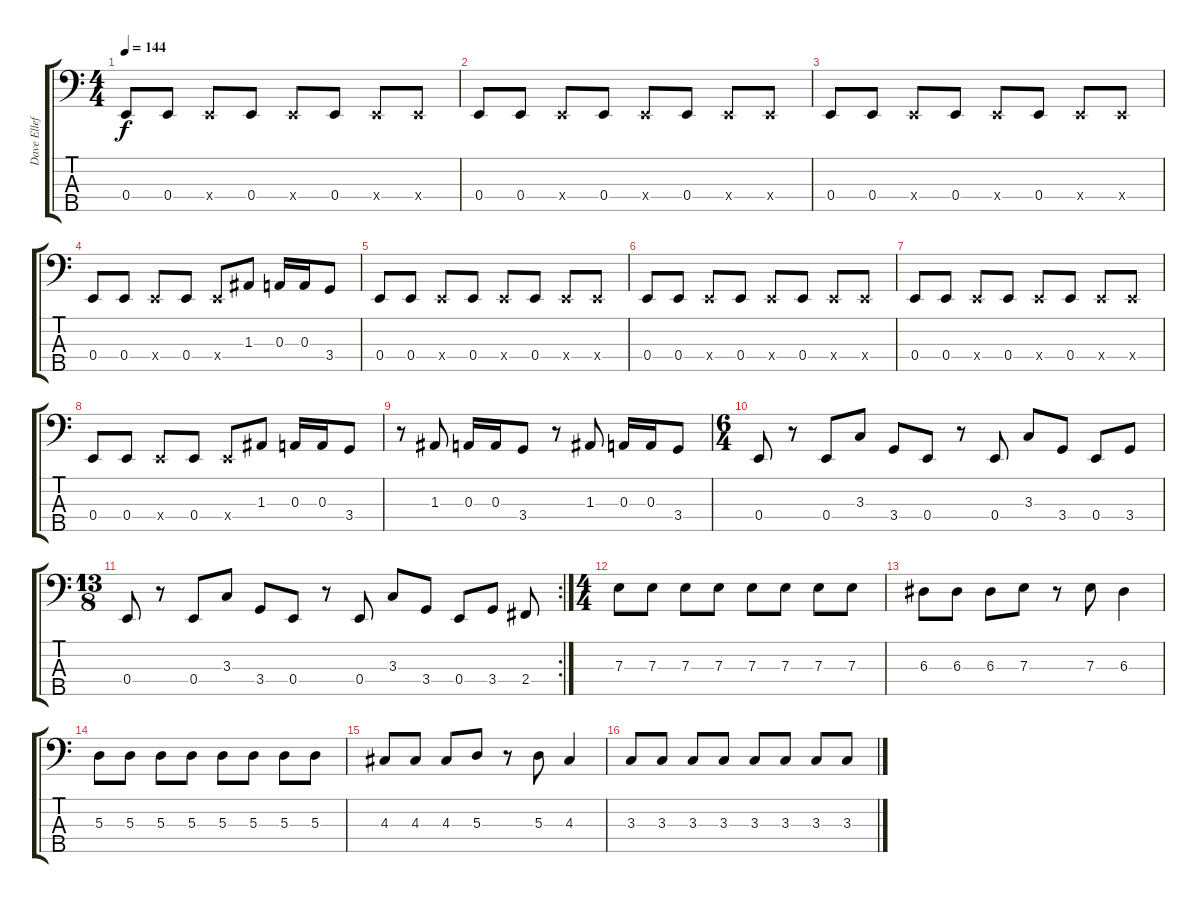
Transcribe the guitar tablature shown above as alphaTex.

\track ("Dave Ellefson" "Dave Ellef") {instrument electricbasspick}
\staff {score tabs}
\tuning (G2 D2 A1 E1 B0) {hide}
\ts (4 4)
\tempo 144
\clef f4
\ks c
0.4.8{dy f} 0.4.8 0.4{x}.8 0.4.8 0.4{x}.8 0.4.8 0.4{x}.8 0.4{x}.8 |
0.4.8 0.4.8 0.4{x}.8 0.4.8 0.4{x}.8 0.4.8 0.4{x}.8 0.4{x}.8 |
0.4.8 0.4.8 0.4{x}.8 0.4.8 0.4{x}.8 0.4.8 0.4{x}.8 0.4{x}.8 |
0.4.8 0.4.8 0.4{x}.8 0.4.8 0.4{x}.8 1.3.8 0.3.16 0.3.16 3.4.8 |
0.4.8 0.4.8 0.4{x}.8 0.4.8 0.4{x}.8 0.4.8 0.4{x}.8 0.4{x}.8 |
0.4.8 0.4.8 0.4{x}.8 0.4.8 0.4{x}.8 0.4.8 0.4{x}.8 0.4{x}.8 |
0.4.8 0.4.8 0.4{x}.8 0.4.8 0.4{x}.8 0.4.8 0.4{x}.8 0.4{x}.8 |
0.4.8 0.4.8 0.4{x}.8 0.4.8 0.4{x}.8 1.3.8 0.3.16 0.3.16 3.4.8 |
r.8 1.3.8 0.3.16 0.3.16 3.4.8 r.8 1.3.8 0.3.16 0.3.16 3.4.8 |
\ts (6 4)
0.4.8 r.8 0.4.8 3.3.8 3.4.8 0.4.8 r.8 0.4.8 3.3.8 3.4.8 0.4.8 3.4.8 |
\rc 2
\ts (13 8)
0.4.8 r.8 0.4.8 3.3.8 3.4.8 0.4.8 r.8 0.4.8 3.3.8 3.4.8 0.4.8 3.4.8 2.4.8 |
\ts (4 4)
7.3.8 7.3.8 7.3.8 7.3.8 7.3.8 7.3.8 7.3.8 7.3.8 |
6.3.8 6.3.8 6.3.8 7.3.8 r.8 7.3.8 6.3.4 |
5.3.8 5.3.8 5.3.8 5.3.8 5.3.8 5.3.8 5.3.8 5.3.8 |
4.3.8 4.3.8 4.3.8 5.3.8 r.8 5.3.8 4.3.4 |
3.3.8 3.3.8 3.3.8 3.3.8 3.3.8 3.3.8 3.3.8 3.3.8
